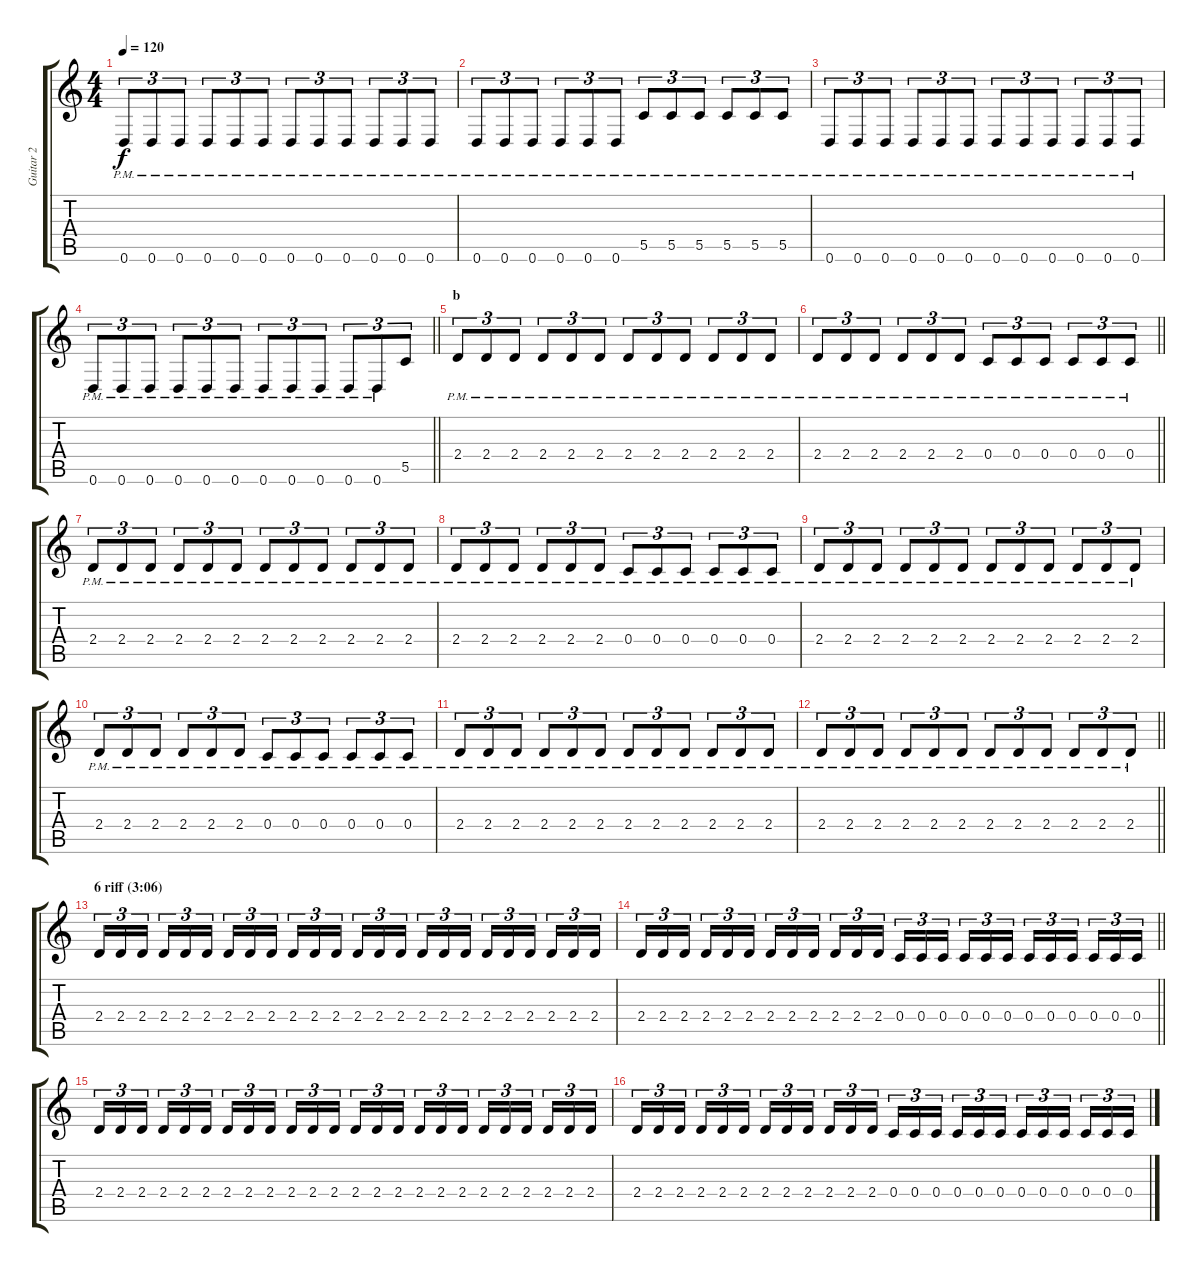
\track ("Guitar 2" "Guitar 2") {instrument distortionguitar}
\staff {score tabs}
\tuning (D4 A3 F3 C3 G2 D2) {hide}
\ts (4 4)
\tempo 120
\clef g2
\ks c
0.6{pm}.8{tu (3 2) dy f} 0.6{pm}.8{tu (3 2)} 0.6{pm}.8{tu (3 2)} 0.6{pm}.8{tu (3 2)} 0.6{pm}.8{tu (3 2)} 0.6{pm}.8{tu (3 2)} 0.6{pm}.8{tu (3 2)} 0.6{pm}.8{tu (3 2)} 0.6{pm}.8{tu (3 2)} 0.6{pm}.8{tu (3 2)} 0.6{pm}.8{tu (3 2)} 0.6{pm}.8{tu (3 2)} |
0.6{pm}.8{tu (3 2)} 0.6{pm}.8{tu (3 2)} 0.6{pm}.8{tu (3 2)} 0.6{pm}.8{tu (3 2)} 0.6{pm}.8{tu (3 2)} 0.6{pm}.8{tu (3 2)} 5.5{pm}.8{tu (3 2)} 5.5{pm}.8{tu (3 2)} 5.5{pm}.8{tu (3 2)} 5.5{pm}.8{tu (3 2)} 5.5{pm}.8{tu (3 2)} 5.5{pm}.8{tu (3 2)} |
0.6{pm}.8{tu (3 2)} 0.6{pm}.8{tu (3 2)} 0.6{pm}.8{tu (3 2)} 0.6{pm}.8{tu (3 2)} 0.6{pm}.8{tu (3 2)} 0.6{pm}.8{tu (3 2)} 0.6{pm}.8{tu (3 2)} 0.6{pm}.8{tu (3 2)} 0.6{pm}.8{tu (3 2)} 0.6{pm}.8{tu (3 2)} 0.6{pm}.8{tu (3 2)} 0.6{pm}.8{tu (3 2)} |
\barLineRight lightlight
0.6{pm}.8{tu (3 2)} 0.6{pm}.8{tu (3 2)} 0.6{pm}.8{tu (3 2)} 0.6{pm}.8{tu (3 2)} 0.6{pm}.8{tu (3 2)} 0.6{pm}.8{tu (3 2)} 0.6{pm}.8{tu (3 2)} 0.6{pm}.8{tu (3 2)} 0.6{pm}.8{tu (3 2)} 0.6{pm}.8{tu (3 2)} 0.6{pm}.8{tu (3 2)} 5.5.8{tu (3 2)} |
\section ("" "b")
2.4{pm}.8{tu (3 2)} 2.4{pm}.8{tu (3 2)} 2.4{pm}.8{tu (3 2)} 2.4{pm}.8{tu (3 2)} 2.4{pm}.8{tu (3 2)} 2.4{pm}.8{tu (3 2)} 2.4{pm}.8{tu (3 2)} 2.4{pm}.8{tu (3 2)} 2.4{pm}.8{tu (3 2)} 2.4{pm}.8{tu (3 2)} 2.4{pm}.8{tu (3 2)} 2.4{pm}.8{tu (3 2)} |
\barLineRight lightlight
2.4{pm}.8{tu (3 2)} 2.4{pm}.8{tu (3 2)} 2.4{pm}.8{tu (3 2)} 2.4{pm}.8{tu (3 2)} 2.4{pm}.8{tu (3 2)} 2.4{pm}.8{tu (3 2)} 0.4{pm}.8{tu (3 2)} 0.4{pm}.8{tu (3 2)} 0.4{pm}.8{tu (3 2)} 0.4{pm}.8{tu (3 2)} 0.4{pm}.8{tu (3 2)} 0.4{pm}.8{tu (3 2)} |
2.4{pm}.8{tu (3 2)} 2.4{pm}.8{tu (3 2)} 2.4{pm}.8{tu (3 2)} 2.4{pm}.8{tu (3 2)} 2.4{pm}.8{tu (3 2)} 2.4{pm}.8{tu (3 2)} 2.4{pm}.8{tu (3 2)} 2.4{pm}.8{tu (3 2)} 2.4{pm}.8{tu (3 2)} 2.4{pm}.8{tu (3 2)} 2.4{pm}.8{tu (3 2)} 2.4{pm}.8{tu (3 2)} |
2.4{pm}.8{tu (3 2)} 2.4{pm}.8{tu (3 2)} 2.4{pm}.8{tu (3 2)} 2.4{pm}.8{tu (3 2)} 2.4{pm}.8{tu (3 2)} 2.4{pm}.8{tu (3 2)} 0.4{pm}.8{tu (3 2)} 0.4{pm}.8{tu (3 2)} 0.4{pm}.8{tu (3 2)} 0.4{pm}.8{tu (3 2)} 0.4{pm}.8{tu (3 2)} 0.4{pm}.8{tu (3 2)} |
2.4{pm}.8{tu (3 2)} 2.4{pm}.8{tu (3 2)} 2.4{pm}.8{tu (3 2)} 2.4{pm}.8{tu (3 2)} 2.4{pm}.8{tu (3 2)} 2.4{pm}.8{tu (3 2)} 2.4{pm}.8{tu (3 2)} 2.4{pm}.8{tu (3 2)} 2.4{pm}.8{tu (3 2)} 2.4{pm}.8{tu (3 2)} 2.4{pm}.8{tu (3 2)} 2.4{pm}.8{tu (3 2)} |
2.4{pm}.8{tu (3 2)} 2.4{pm}.8{tu (3 2)} 2.4{pm}.8{tu (3 2)} 2.4{pm}.8{tu (3 2)} 2.4{pm}.8{tu (3 2)} 2.4{pm}.8{tu (3 2)} 0.4{pm}.8{tu (3 2)} 0.4{pm}.8{tu (3 2)} 0.4{pm}.8{tu (3 2)} 0.4{pm}.8{tu (3 2)} 0.4{pm}.8{tu (3 2)} 0.4{pm}.8{tu (3 2)} |
2.4{pm}.8{tu (3 2)} 2.4{pm}.8{tu (3 2)} 2.4{pm}.8{tu (3 2)} 2.4{pm}.8{tu (3 2)} 2.4{pm}.8{tu (3 2)} 2.4{pm}.8{tu (3 2)} 2.4{pm}.8{tu (3 2)} 2.4{pm}.8{tu (3 2)} 2.4{pm}.8{tu (3 2)} 2.4{pm}.8{tu (3 2)} 2.4{pm}.8{tu (3 2)} 2.4{pm}.8{tu (3 2)} |
\barLineRight lightlight
2.4{pm}.8{tu (3 2)} 2.4{pm}.8{tu (3 2)} 2.4{pm}.8{tu (3 2)} 2.4{pm}.8{tu (3 2)} 2.4{pm}.8{tu (3 2)} 2.4{pm}.8{tu (3 2)} 2.4{pm}.8{tu (3 2)} 2.4{pm}.8{tu (3 2)} 2.4{pm}.8{tu (3 2)} 2.4{pm}.8{tu (3 2)} 2.4{pm}.8{tu (3 2)} 2.4{pm}.8{tu (3 2)} |
\section ("" "6 riff (3:06)")
2.4.16{tu (3 2)} 2.4.16{tu (3 2)} 2.4.16{tu (3 2) beam splitsecondary} 2.4.16{tu (3 2)} 2.4.16{tu (3 2)} 2.4.16{tu (3 2)} 2.4.16{tu (3 2)} 2.4.16{tu (3 2)} 2.4.16{tu (3 2) beam splitsecondary} 2.4.16{tu (3 2)} 2.4.16{tu (3 2)} 2.4.16{tu (3 2)} 2.4.16{tu (3 2)} 2.4.16{tu (3 2)} 2.4.16{tu (3 2) beam splitsecondary} 2.4.16{tu (3 2)} 2.4.16{tu (3 2)} 2.4.16{tu (3 2)} 2.4.16{tu (3 2)} 2.4.16{tu (3 2)} 2.4.16{tu (3 2) beam splitsecondary} 2.4.16{tu (3 2)} 2.4.16{tu (3 2)} 2.4.16{tu (3 2)} |
\barLineRight lightlight
2.4.16{tu (3 2)} 2.4.16{tu (3 2)} 2.4.16{tu (3 2) beam splitsecondary} 2.4.16{tu (3 2)} 2.4.16{tu (3 2)} 2.4.16{tu (3 2)} 2.4.16{tu (3 2)} 2.4.16{tu (3 2)} 2.4.16{tu (3 2) beam splitsecondary} 2.4.16{tu (3 2)} 2.4.16{tu (3 2)} 2.4.16{tu (3 2)} 0.4.16{tu (3 2)} 0.4.16{tu (3 2)} 0.4.16{tu (3 2) beam splitsecondary} 0.4.16{tu (3 2)} 0.4.16{tu (3 2)} 0.4.16{tu (3 2)} 0.4.16{tu (3 2)} 0.4.16{tu (3 2)} 0.4.16{tu (3 2) beam splitsecondary} 0.4.16{tu (3 2)} 0.4.16{tu (3 2)} 0.4.16{tu (3 2)} |
2.4.16{tu (3 2)} 2.4.16{tu (3 2)} 2.4.16{tu (3 2) beam splitsecondary} 2.4.16{tu (3 2)} 2.4.16{tu (3 2)} 2.4.16{tu (3 2)} 2.4.16{tu (3 2)} 2.4.16{tu (3 2)} 2.4.16{tu (3 2) beam splitsecondary} 2.4.16{tu (3 2)} 2.4.16{tu (3 2)} 2.4.16{tu (3 2)} 2.4.16{tu (3 2)} 2.4.16{tu (3 2)} 2.4.16{tu (3 2) beam splitsecondary} 2.4.16{tu (3 2)} 2.4.16{tu (3 2)} 2.4.16{tu (3 2)} 2.4.16{tu (3 2)} 2.4.16{tu (3 2)} 2.4.16{tu (3 2) beam splitsecondary} 2.4.16{tu (3 2)} 2.4.16{tu (3 2)} 2.4.16{tu (3 2)} |
2.4.16{tu (3 2)} 2.4.16{tu (3 2)} 2.4.16{tu (3 2) beam splitsecondary} 2.4.16{tu (3 2)} 2.4.16{tu (3 2)} 2.4.16{tu (3 2)} 2.4.16{tu (3 2)} 2.4.16{tu (3 2)} 2.4.16{tu (3 2) beam splitsecondary} 2.4.16{tu (3 2)} 2.4.16{tu (3 2)} 2.4.16{tu (3 2)} 0.4.16{tu (3 2)} 0.4.16{tu (3 2)} 0.4.16{tu (3 2) beam splitsecondary} 0.4.16{tu (3 2)} 0.4.16{tu (3 2)} 0.4.16{tu (3 2)} 0.4.16{tu (3 2)} 0.4.16{tu (3 2)} 0.4.16{tu (3 2) beam splitsecondary} 0.4.16{tu (3 2)} 0.4.16{tu (3 2)} 0.4.16{tu (3 2)}
